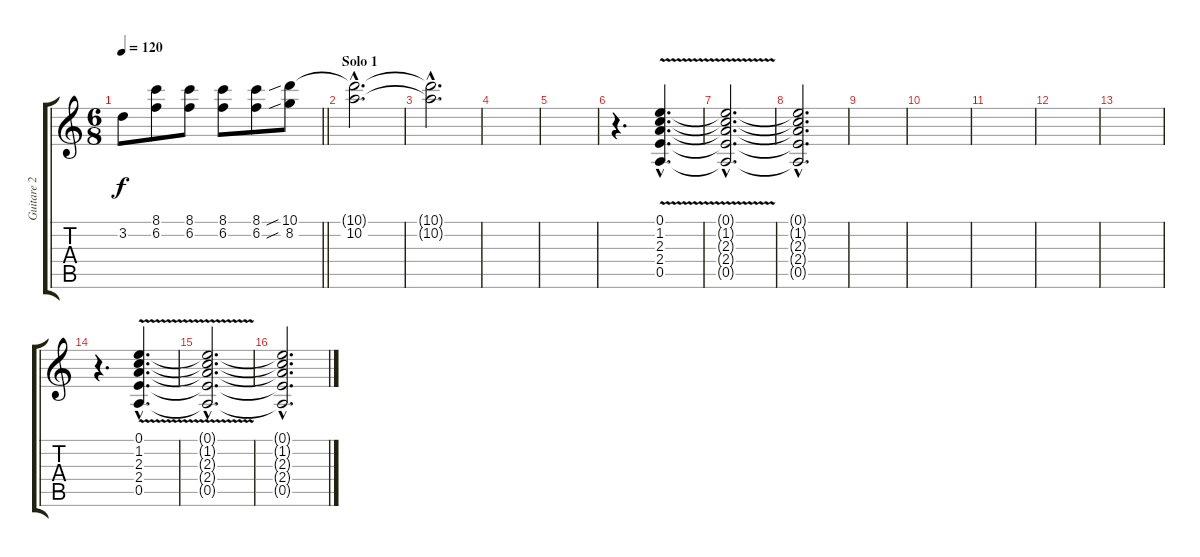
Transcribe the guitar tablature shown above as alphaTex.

\track ("Guitare 2" "Guitare 2") {instrument distortionguitar}
\staff {score tabs}
\tuning (E4 B3 G3 D3 A2 E2) {hide}
\ts (6 8)
\tempo 120
\clef g2
\barLineRight lightlight
\ks c
3.2{t}.8{dy f} (8.1 6.2).8 (8.1 6.2).8 (8.1 6.2).8 (8.1 6.2).8 (10.1{sib} 8.2{sib}).8 |
\section ("" "Solo 1")
(10.1{hac t} 10.2{hac}).2{d} |
(10.1{hac t} 10.2{hac t}).2{d} |
|
|
r.4{d} (0.1{v hac} 1.2{v hac} 2.3{v hac} 2.4{v hac} 0.5{v hac}).4{d} |
(0.1{hac t} 1.2{hac t} 2.3{hac t} 2.4{hac t} 0.5{hac t}).2{d} |
(0.1{hac t} 1.2{hac t} 2.3{hac t} 2.4{hac t} 0.5{hac t}).2{d} |
|
|
|
|
|
r.4{d} (0.1{v hac} 1.2{v hac} 2.3{v hac} 2.4{v hac} 0.5{v hac}).4{d} |
(0.1{hac t} 1.2{hac t} 2.3{hac t} 2.4{hac t} 0.5{hac t}).2{d} |
(0.1{hac t} 1.2{hac t} 2.3{hac t} 2.4{hac t} 0.5{hac t}).2{d}
